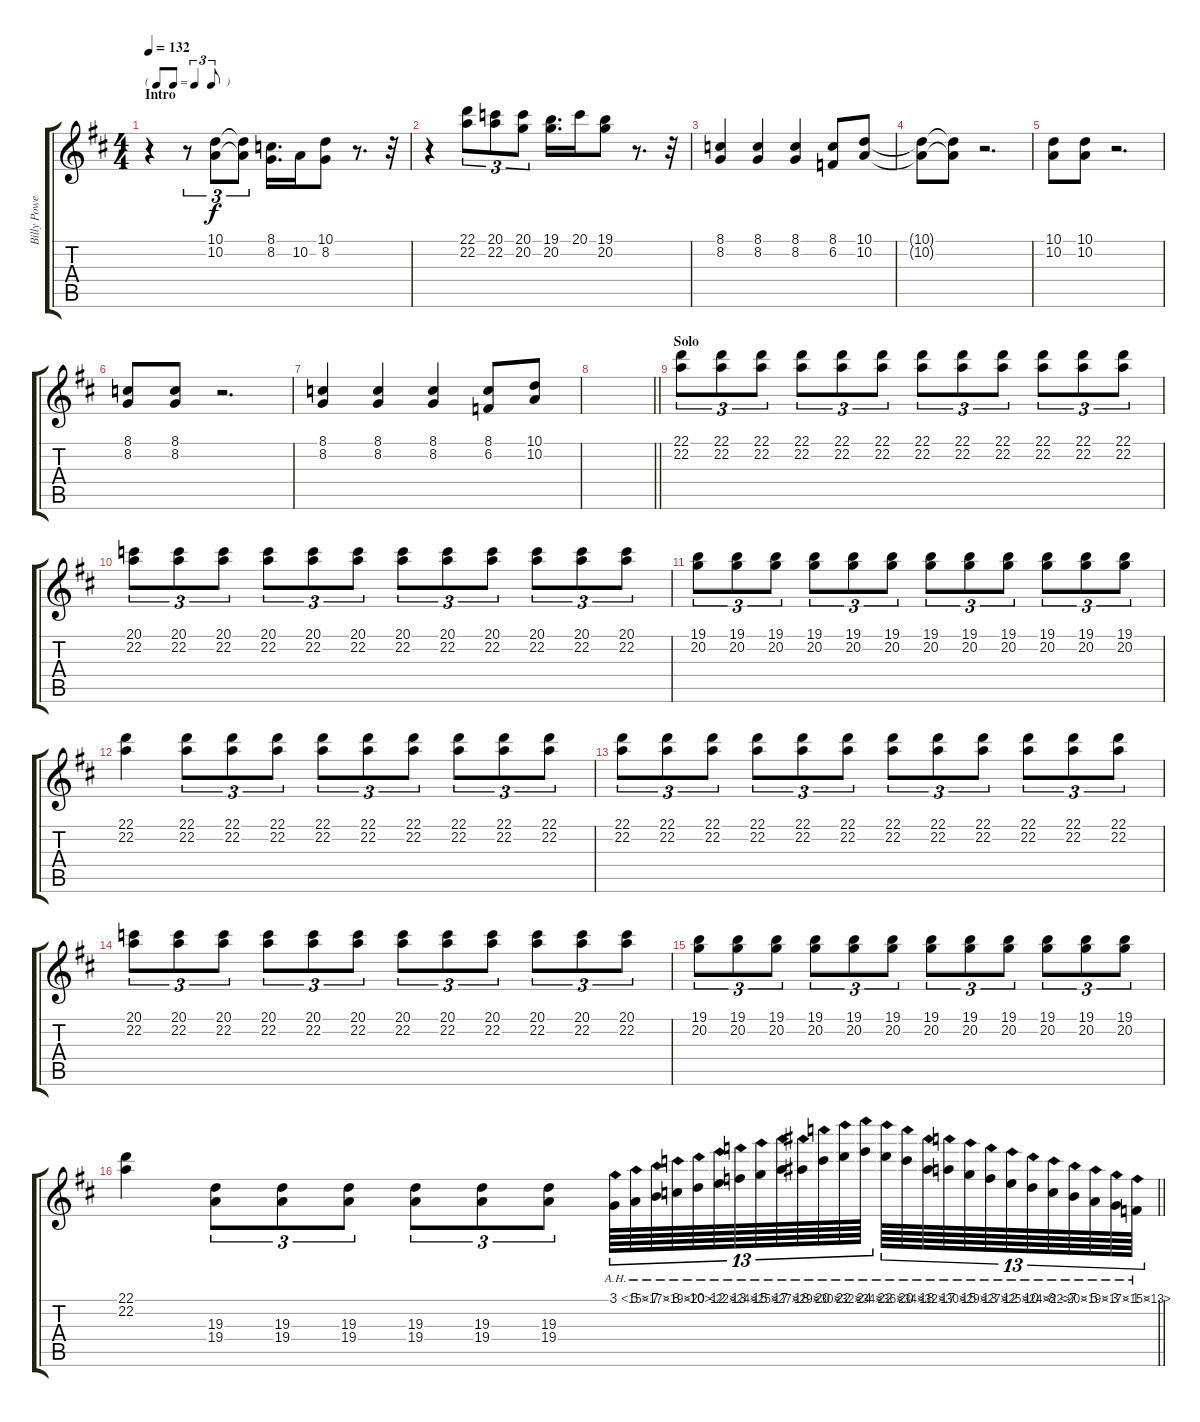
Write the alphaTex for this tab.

\track ("Billy Powell - Piano (RH)" "Billy Powe") {instrument acousticgrandpiano}
\staff {score tabs}
\tuning (E4 B3 G3 D3 A2 E2) {hide}
\ts (4 4)
\tf triplet8th
\section ("" "Intro")
\tempo 132
\clef g2
\ks d
r.4{dy f instrument acousticgrandpiano} r.8{tu (3 2)} (10.1 10.2).8{tu (3 2)} (10.1{t} 10.2{t}).8{tu (3 2)} (8.1 8.2).16{d} 10.2.16 (10.1 8.2).8 r.8{d} r.32 |
r.4 (22.1 22.2).8{tu (3 2)} (20.1 22.2).8{tu (3 2)} (20.1 20.2).8{tu (3 2)} (19.1 20.2).16{d} 20.1.16 (19.1 20.2).8 r.8{d} r.32 |
(8.1 8.2).4 (8.1 8.2).4 (8.1 8.2).4 (8.1 6.2).8 (10.1 10.2).8 |
(10.1{t} 10.2{t}).8 (10.1{t} 10.2{t}).8 r.2{d} |
(10.1 10.2).8 (10.1 10.2).8 r.2{d} |
(8.1 8.2).8 (8.1 8.2).8 r.2{d} |
(8.1 8.2).4 (8.1 8.2).4 (8.1 8.2).4 (8.1 6.2).8 (10.1 10.2).8 |
\barLineRight lightlight
|
\section ("" "Solo")
(22.1 22.2).8{tu (3 2)} (22.1 22.2).8{tu (3 2)} (22.1 22.2).8{tu (3 2)} (22.1 22.2).8{tu (3 2)} (22.1 22.2).8{tu (3 2)} (22.1 22.2).8{tu (3 2)} (22.1 22.2).8{tu (3 2)} (22.1 22.2).8{tu (3 2)} (22.1 22.2).8{tu (3 2)} (22.1 22.2).8{tu (3 2)} (22.1 22.2).8{tu (3 2)} (22.1 22.2).8{tu (3 2)} |
(20.1 22.2).8{tu (3 2)} (20.1 22.2).8{tu (3 2)} (20.1 22.2).8{tu (3 2)} (20.1 22.2).8{tu (3 2)} (20.1 22.2).8{tu (3 2)} (20.1 22.2).8{tu (3 2)} (20.1 22.2).8{tu (3 2)} (20.1 22.2).8{tu (3 2)} (20.1 22.2).8{tu (3 2)} (20.1 22.2).8{tu (3 2)} (20.1 22.2).8{tu (3 2)} (20.1 22.2).8{tu (3 2)} |
(19.1 20.2).8{tu (3 2)} (19.1 20.2).8{tu (3 2)} (19.1 20.2).8{tu (3 2)} (19.1 20.2).8{tu (3 2)} (19.1 20.2).8{tu (3 2)} (19.1 20.2).8{tu (3 2)} (19.1 20.2).8{tu (3 2)} (19.1 20.2).8{tu (3 2)} (19.1 20.2).8{tu (3 2)} (19.1 20.2).8{tu (3 2)} (19.1 20.2).8{tu (3 2)} (19.1 20.2).8{tu (3 2)} |
(22.1 22.2).4 (22.1 22.2).8{tu (3 2)} (22.1 22.2).8{tu (3 2)} (22.1 22.2).8{tu (3 2)} (22.1 22.2).8{tu (3 2)} (22.1 22.2).8{tu (3 2)} (22.1 22.2).8{tu (3 2)} (22.1 22.2).8{tu (3 2)} (22.1 22.2).8{tu (3 2)} (22.1 22.2).8{tu (3 2)} |
(22.1 22.2).8{tu (3 2)} (22.1 22.2).8{tu (3 2)} (22.1 22.2).8{tu (3 2)} (22.1 22.2).8{tu (3 2)} (22.1 22.2).8{tu (3 2)} (22.1 22.2).8{tu (3 2)} (22.1 22.2).8{tu (3 2)} (22.1 22.2).8{tu (3 2)} (22.1 22.2).8{tu (3 2)} (22.1 22.2).8{tu (3 2)} (22.1 22.2).8{tu (3 2)} (22.1 22.2).8{tu (3 2)} |
(20.1 22.2).8{tu (3 2)} (20.1 22.2).8{tu (3 2)} (20.1 22.2).8{tu (3 2)} (20.1 22.2).8{tu (3 2)} (20.1 22.2).8{tu (3 2)} (20.1 22.2).8{tu (3 2)} (20.1 22.2).8{tu (3 2)} (20.1 22.2).8{tu (3 2)} (20.1 22.2).8{tu (3 2)} (20.1 22.2).8{tu (3 2)} (20.1 22.2).8{tu (3 2)} (20.1 22.2).8{tu (3 2)} |
(19.1 20.2).8{tu (3 2)} (19.1 20.2).8{tu (3 2)} (19.1 20.2).8{tu (3 2)} (19.1 20.2).8{tu (3 2)} (19.1 20.2).8{tu (3 2)} (19.1 20.2).8{tu (3 2)} (19.1 20.2).8{tu (3 2)} (19.1 20.2).8{tu (3 2)} (19.1 20.2).8{tu (3 2)} (19.1 20.2).8{tu (3 2)} (19.1 20.2).8{tu (3 2)} (19.1 20.2).8{tu (3 2)} |
\barLineRight lightlight
(22.1 22.2).4 (19.3 19.4).8{tu (3 2)} (19.3 19.4).8{tu (3 2)} (19.3 19.4).8{tu (3 2)} (19.3 19.4).8{tu (3 2)} (19.3 19.4).8{tu (3 2)} (19.3 19.4).8{tu (3 2)} 3.1{ah 12}.64{tu (13 8)} 5.1{ah 12}.64{tu (13 8)} 7.1{ah 12}.64{tu (13 8)} 8.1{ah 12}.64{tu (13 8)} 10.1{ah 12}.64{tu (13 8)} 12.1{ah 12}.64{tu (13 8)} 13.1{ah 12}.64{tu (13 8)} 15.1{ah 12}.64{tu (13 8)} 17.1{ah 12}.64{tu (13 8)} 18.1{ah 12}.64{tu (13 8)} 20.1{ah 12}.64{tu (13 8)} 22.1{ah 12}.64{tu (13 8)} 24.1{ah 12}.64{tu (13 8) beam splitsecondary} 22.1{ah 12}.64{tu (13 8)} 20.1{ah 12}.64{tu (13 8)} 18.1{ah 12}.64{tu (13 8)} 17.1{ah 12}.64{tu (13 8)} 15.1{ah 12}.64{tu (13 8)} 13.1{ah 12}.64{tu (13 8)} 12.1{ah 12}.64{tu (13 8)} 10.1{ah 12}.64{tu (13 8)} 8.1{ah 12}.64{tu (13 8)} 7.1{ah 12}.64{tu (13 8)} 5.1{ah 12}.64{tu (13 8)} 3.1{ah 12}.64{tu (13 8)} 1.1{ah 12}.64{tu (13 8)}
